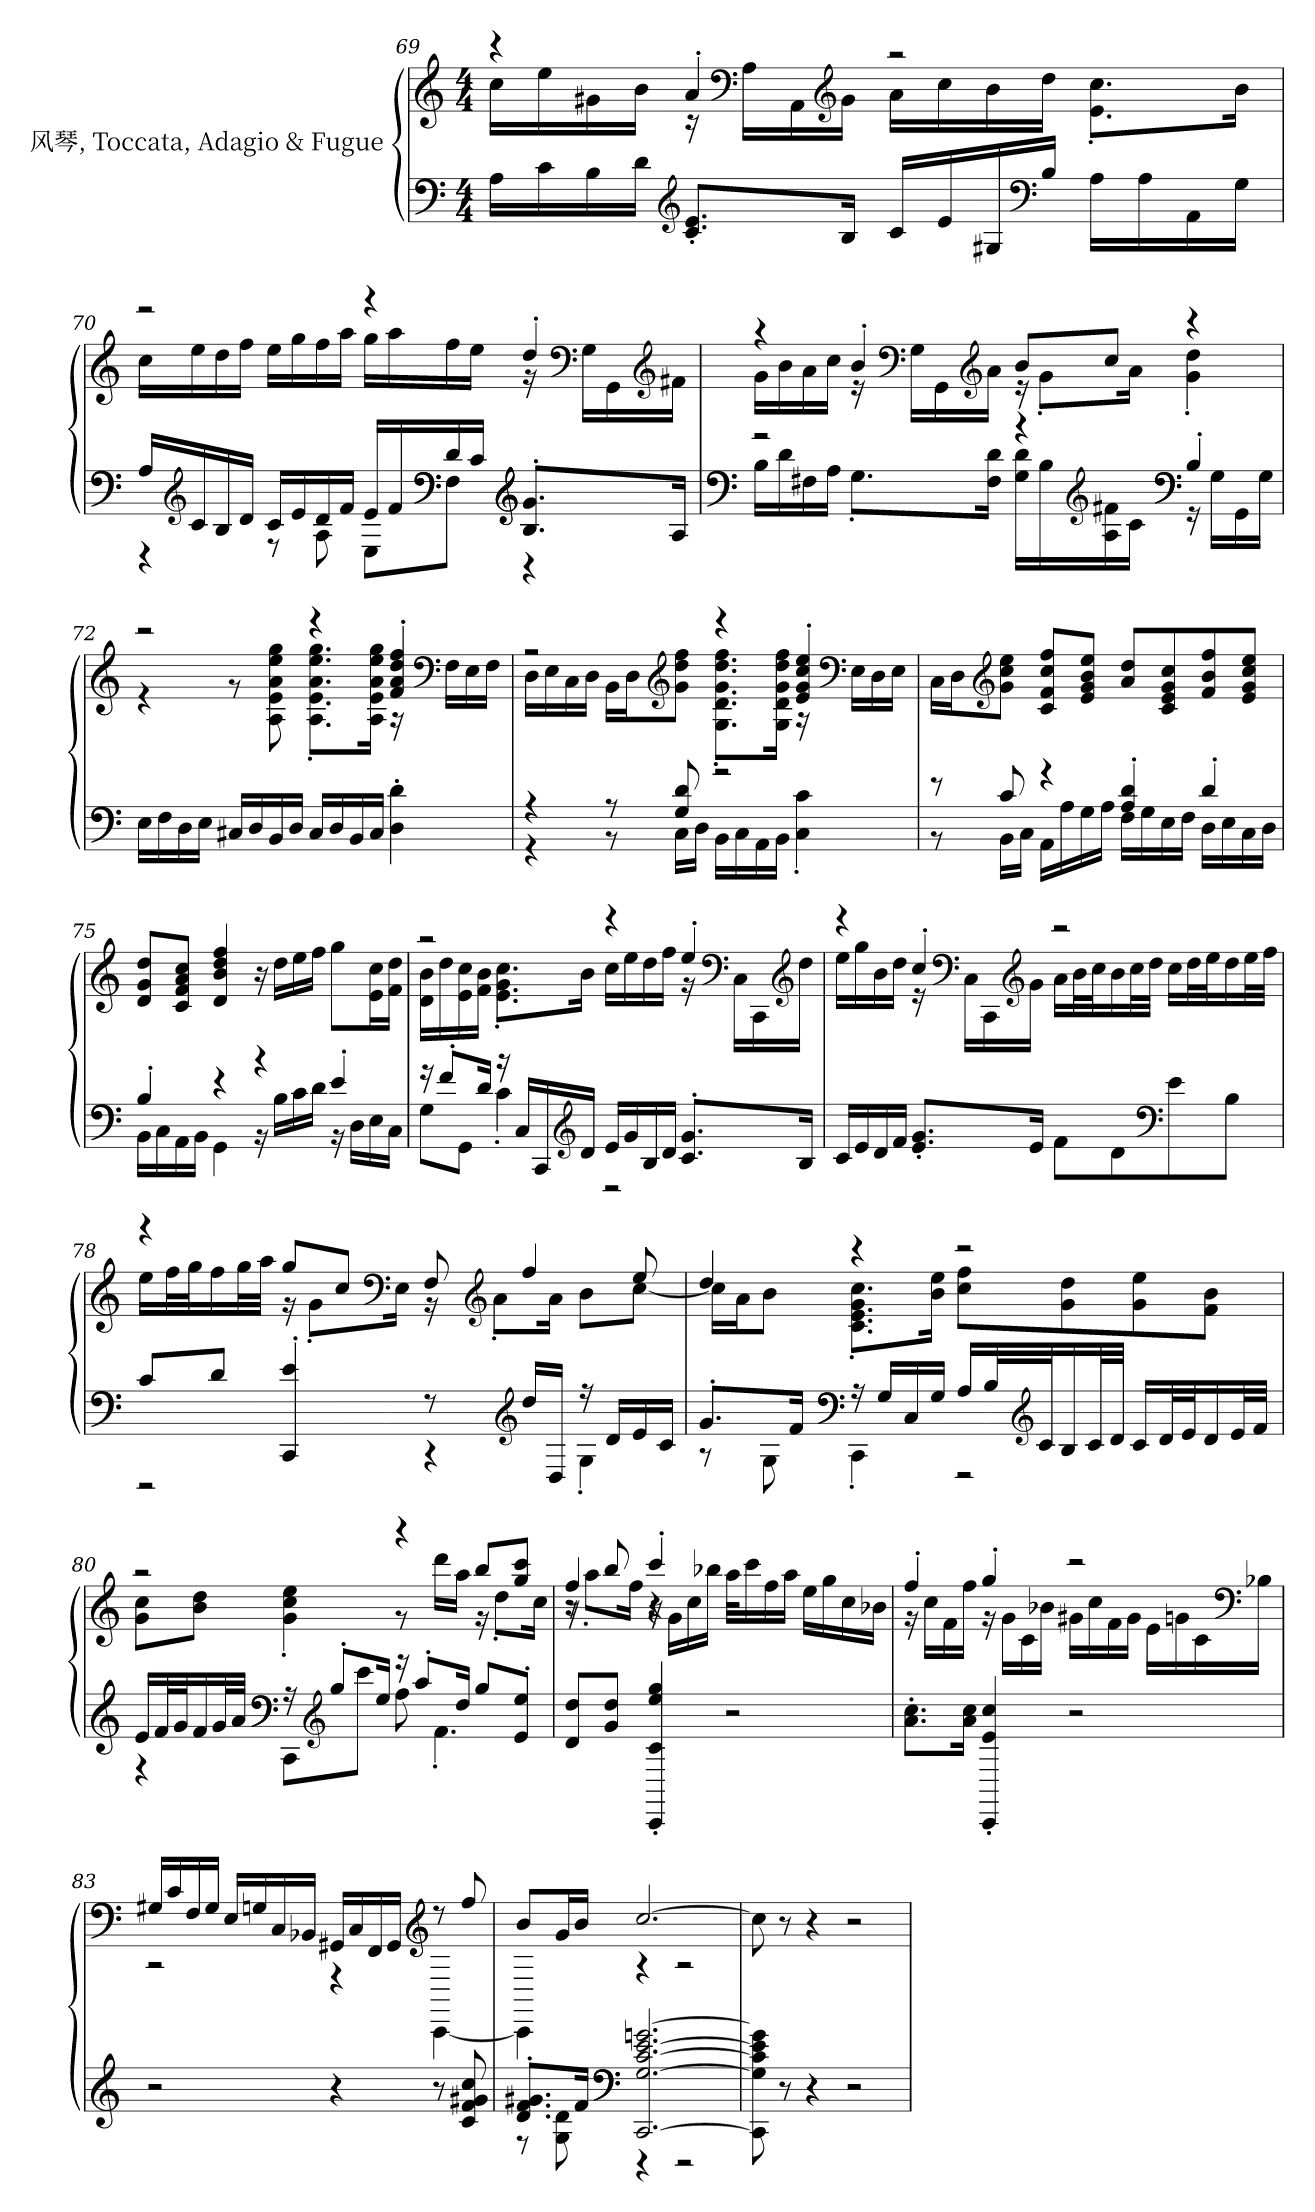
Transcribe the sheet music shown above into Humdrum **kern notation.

**kern	**kern
*part1	*part1
*staff2	*staff1
*I"风琴, Toccata, Adagio &amp; Fugue	*
!!LO:PB:g=z
*clefF4	*clefG2
*k[]	*k[]
*M4/4	*M4/4
=69	=69
*	*^
16A\LL	4r	16cc\LL
16c\	.	16ee\
16B\	.	16g#X\
16d\JJ	.	16b\JJ
*clefG2	*	*
8.c/' 8.e/'L	4a'/	16r
*	*clefF4	*
.	.	16A\LL
.	.	16AA\
*	*clefG2	*
16B/Jk	.	16g#\JJ
16c/LL	2r	16a\LL
16e/	.	16cc\
16G#X/	.	16b\
*clefF4	*	*
16B/JJ	.	16dd\JJ
16A\LL	.	8.e\' 8.cc\'L
16A\	.	.
16AA\	.	.
16G#\JJ	.	16b\Jk
!!LO:LB:g=z	!!
=70	=70	=70
*^	*	*
16A/LL	4r	2r	16cc\LL
*clefG2	*	*	*
16c/	.	.	16ee\
16B/	.	.	16dd\
16d/JJ	.	.	16ff\JJ
16c/LL	8r	.	16ee\LL
16e/	.	.	16gg\
16d/	8A\	.	16ff\
16f/JJ	.	.	16aa\JJ
16e/LL	8E\L	4r	16gg\LL
16f/	.	.	16aa\
*clefF4	*	*	*
16d/	8F\J	.	16ff\
16c/JJ	.	.	16ee\JJ
*clefG2	*	*	*
8.B/' 8.g/'L	4r	4dd'/	16r
*	*	*clefF4	*
.	.	.	16G\LL
.	.	.	16GG\
*	*	*clefG2	*
16A/Jk	.	.	16f#X\JJ
!!LO:LB:g=z	!!
=71	=71	=71	=71
*clefF4	*	*	*
2r	16B\LL	4r	16g\LL
.	16d\	.	16b\
.	16F#X\	.	16a\
.	16A\JJ	.	16cc\JJ
.	8.G'\L	4b'/	16r
*	*	*clefF4	*
.	.	.	16G\LL
.	.	.	16GG\
*	*	*clefG2	*
.	16F#\ 16d\Jk	.	16a\JJ
4r	16G\ 16d\LL	8b/L	16r
.	16B\	.	8g'\L
*clefG2	*	*	*
.	16A\ 16f#X\	8cc/J	.
.	16c\JJ	.	16a\Jk
*clefF4	*	*	*
4B'/	16r	4r	4g\' 4dd\'
.	16G\LL	.	.
.	16GG\	.	.
.	16G\JJ	.	.
*v	*v	*	*
=72	=72	=72
16E\LL	2r	4r
16F\	.	.
16D\	.	.
16E\JJ	.	.
16C#X/LL	.	8r
16D/	.	.
16BB/	.	8A\ 8e\ 8a\ 8ee\ 8gg\
16D/JJ	.	.
16C#/LL	4r	8.A\' 8.e\' 8.a\' 8.ee\' 8.gg\'L
16D/	.	.
16BB/	.	.
16C#/JJ	.	16A\ 16e\ 16a\ 16ee\ 16gg\Jk
4D\' 4d\'	4f/' 4a/' 4dd/' 4ff/'	16r
*	*clefF4	*
.	.	16F\LL
.	.	16E\
.	.	16F\JJ
!!LO:LB:g=z	!!
=73	=73	=73
*^	*	*
4r	4r	2r	16D\LL
.	.	.	16E\
.	.	.	16C\
.	.	.	16D\JJ
8r	8r	.	16BB\LL
.	.	.	16D\J
*	*	*clefG2	*
8G/ 8d/	16C\LL	.	8g\ 8dd\ 8ff\J
.	16D\JJ	.	.
2r	16BB\LL	4r	8.G\' 8.d\' 8.g\' 8.dd\' 8.ff\'L
.	16C\	.	.
.	16AA\	.	.
.	16BB\JJ	.	16G\ 16d\ 16g\ 16dd\ 16ff\Jk
.	4C\' 4c\'	4e/' 4g/' 4cc/' 4ee/'	16r
*	*	*clefF4	*
.	.	.	16E\LL
.	.	.	16D\
.	.	.	16E\JJ
*	*	*v	*v
=74	=74	=74
8r	8r	16C\LL
.	.	16D\J
*	*	*clefG2
8c/	16BB\LL	8g\ 8cc\ 8ee\J
.	16C\JJ	.
4r	16AA\LL	8c/ 8f/ 8cc/ 8ff/L
.	16A\	.
.	16G\	8e/ 8g/ 8b/ 8ee/J
.	16A\JJ	.
4A/' 4d/'	16F\LL	8a/ 8dd/L
.	16G\	.
.	16E\	8c/ 8e/ 8g/ 8cc/
.	16F\JJ	.
4d'/	16D\LL	8f/ 8b/ 8ff/
.	16E\	.
*	*	*MM57
.	16C\	8e/ 8g/ 8cc/ 8ee/J
.	16D\JJ	.
!!LO:LB:g=z
=75	=75	=75
4B'/	16BB\LL	8d/ 8g/ 8dd/L
.	16C\	.
*	*	*MM56
.	16AA\	8c/ 8f/ 8a/ 8cc/J
.	16BB\JJ	.
*	*	*MM38
4r	4GG\	4d/ 4b/ 4dd/ 4ff/
4r	16r	16r
.	16B\LL	16dd\LL
.	16c\	16ee\
.	16d\JJ	16ff\JJ
4e'/	16r	8gg\L
.	16D\LL	.
.	16E\	16e\ 16cc\L
.	16C\JJ	16f\ 16dd\JJ
=76	=76	=76
*	*	*^
16r	8G\L	2r	16d\ 16b\LL
8f'/L	.	.	16dd\
.	8GG\J	.	16e\ 16cc\
16d/Jk	.	.	16f\ 16b\JJ
16r	4c'\	.	8.e\' 8.g\' 8.cc\'L
16C/LL	.	.	.
16CC/	.	.	.
*clefG2	*	*	*
16d/JJ	.	.	16b\Jk
16e/LL	2r	4r	16cc\LL
16g/	.	.	16ee\
16B/	.	.	16dd\
16d/JJ	.	.	16ff\JJ
8.c/' 8.g/'L	.	4ee'/	16r
*	*	*clefF4	*
.	.	.	16C\LL
.	.	.	16CC\
*	*	*clefG2	*
16B/Jk	.	.	16dd\JJ
*v	*v	*	*
!!LO:LB:g=z	!!
=77	=77	=77
16c/LL	4r	16ee\LL
16e/	.	16gg\
16d/	.	16b\
16f/JJ	.	16dd\JJ
8.e/' 8.g/'L	4cc'/	16r
*	*clefF4	*
.	.	16C\LL
.	.	16CC\
*	*clefG2	*
16e/Jk	.	16g\JJ
8f\L	2r	16a\LL
.	.	32b\L
.	.	32cc\J
8d\	.	16b\
.	.	32cc\L
.	.	32dd\JJJ
*clefF4	*	*
8e\	.	16cc\LL
.	.	32dd\L
.	.	32ee\J
8B\J	.	16dd\
.	.	32ee\L
.	.	32ff\JJJ
=78	=78	=78
*^	*	*
8c/L	2r	4r	16ee\LL
.	.	.	32ff\L
.	.	.	32gg\J
8d/J	.	.	16ff\
.	.	.	32gg\L
.	.	.	32aa\JJJ
4CC/' 4e/'	.	8gg/L	16r
.	.	.	8g'\L
.	.	8cc/J	.
*	*	*clefF4	*
.	.	.	16E\Jk
8r	4r	8F/	16r
*	*	*clefG2	*
.	.	.	8a'\L
*clefG2	*	*	*
16dd/LL	.	4ff/	.
16D/JJ	.	.	16a\Jk
16r	4G'\	.	8b\L
16d/LL	.	.	.
16e/	.	8ee/	[8cc\J
16c/JJ	.	.	.
!!LO:PB:g=z	!!
=79	=79	=79	=79
8.g'/L	8r	4dd/	16cc\LL]
.	.	.	16a\J
.	8G\	.	8b\J
16f/Jk	.	.	.
*clefF4	*	*	*
16r	4CC'\	4r	8.c\' 8.e\' 8.g\' 8.cc\'L
16G/LL	.	.	.
16C/	.	.	.
16G/JJ	.	.	16b\ 16ee\Jk
16A/LL	2r	2r	8cc\ 8ff\L
32B/L	.	.	.
*clefG2	*	*	*
32c/J	.	.	.
16B/	.	.	8g\ 8dd\
32c/L	.	.	.
32d/JJJ	.	.	.
16c/LL	.	.	8g\ 8ee\
32d/L	.	.	.
32e/J	.	.	.
16d/	.	.	8f\ 8b\J
32e/L	.	.	.
32f/JJJ	.	.	.
=80	=80	=80	=80
16e/LL	4r	2r	8g\ 8cc\L
32f/L	.	.	.
32g/J	.	.	.
16f/	.	.	8b\ 8dd\J
32g/L	.	.	.
32a/JJJ	.	.	.
*clefF4	*	*	*
16r	8CC\L	.	4g\' 4cc\' 4ee\'
*clefG2	*	*	*
8gg'/L	.	.	.
.	8ccc\J	.	.
16ee/Jk	.	.	.
16r	8ff\	4r	8r
8aa'/L	.	.	.
.	4.f'\	.	16ddd\LL
16dd/Jk	.	.	16aa\JJ
8gg/L	.	8bb/L	16r
.	.	.	8dd'\L
8e/' 8ee/'J	.	8gg/ 8ccc/J	.
.	.	.	16cc\Jk
*v	*v	*	*
!!LO:LB:g=z
=81	=81	=81
*	*	*^
8d/ 8dd/L	8r	16r	4ff/
.	.	8aa'\L	.
8g/ 8dd/J	8bb/	.	.
.	.	16ff\Jk	.
4CC/' 4c/' 4ee/' 4gg/'	4ccc'/	16r	4r
.	.	16g\LL	.
.	.	16cc\	.
.	.	16bb-X\JJ	.
*	*MM60	*	*
2r	2r	16aa\LL	2r
.	.	16ccc\	.
*	*MM59	*	*
.	.	16ff\	.
.	.	16aa\JJ	.
*	*MM59	*	*
.	.	16ee\LL	.
.	.	16gg\	.
.	.	16cc\	.
.	.	16b-X\JJ	.
*	*	*v	*v
=82	=82	=82
8.a\' 8.cc\'L	4ff'/	16r
.	.	16cc\LL
.	.	16f\
*	*MM57	*
16a\ 16cc\Jk	.	16ff\JJ
*	*MM59	*
4CC/' 4e/' 4cc/'	4gg'/	16r
.	.	16g\LL
.	.	16c\
.	.	16b-X\JJ
*	*MM57	*
2r	2r	16g#X\LL
.	.	16cc\
.	.	16f\
.	.	16g#\JJ
*	*MM59	*
.	.	16e\LL
.	.	16gn\
.	.	16c\
*	*clefF4	*
.	.	16B-X\JJ
!!LO:LB:g=z	!!
=83	=83	=83
2r	16G#X/LL	2r
.	16c/	.
.	16F/	.
.	16G#/JJ	.
.	16E/LL	.
.	16Gn/	.
.	16C/	.
*	*MM55	*
.	16BB-X/JJ	.
4r	16GG#X/LL	4r
.	16C/	.
.	16FF/	.
.	16GG#/JJ	.
*	*clefG2	*
8r	8r	[4CC\
8c/ 8f/ 8g#X/ 8cc/	8ff/	.
=84	=84	=84
*	*MM42	*
*^	*	*
8.d/' 8.f/' 8.g#X/'L	8r	8b/L	4CC\]
.	8G\ 8d\	16g/L	.
*	*	*MM18	*
16f/Jk	.	16b/JJ	.
*clefF4	*	*	*
[2.CC/ [2.G/ [2.c/ [2.e/ [2.gn/	4r	[2.cc/	4r
*	*	*MM36	*
.	2r	.	2r
*v	*v	*	*
*	*v	*v
=85	=85
8CC\] 8G\] 8c\] 8e\] 8g\]	8cc\]
8r	8r
4r	4r
2r	2r
=	=
*-	*-
